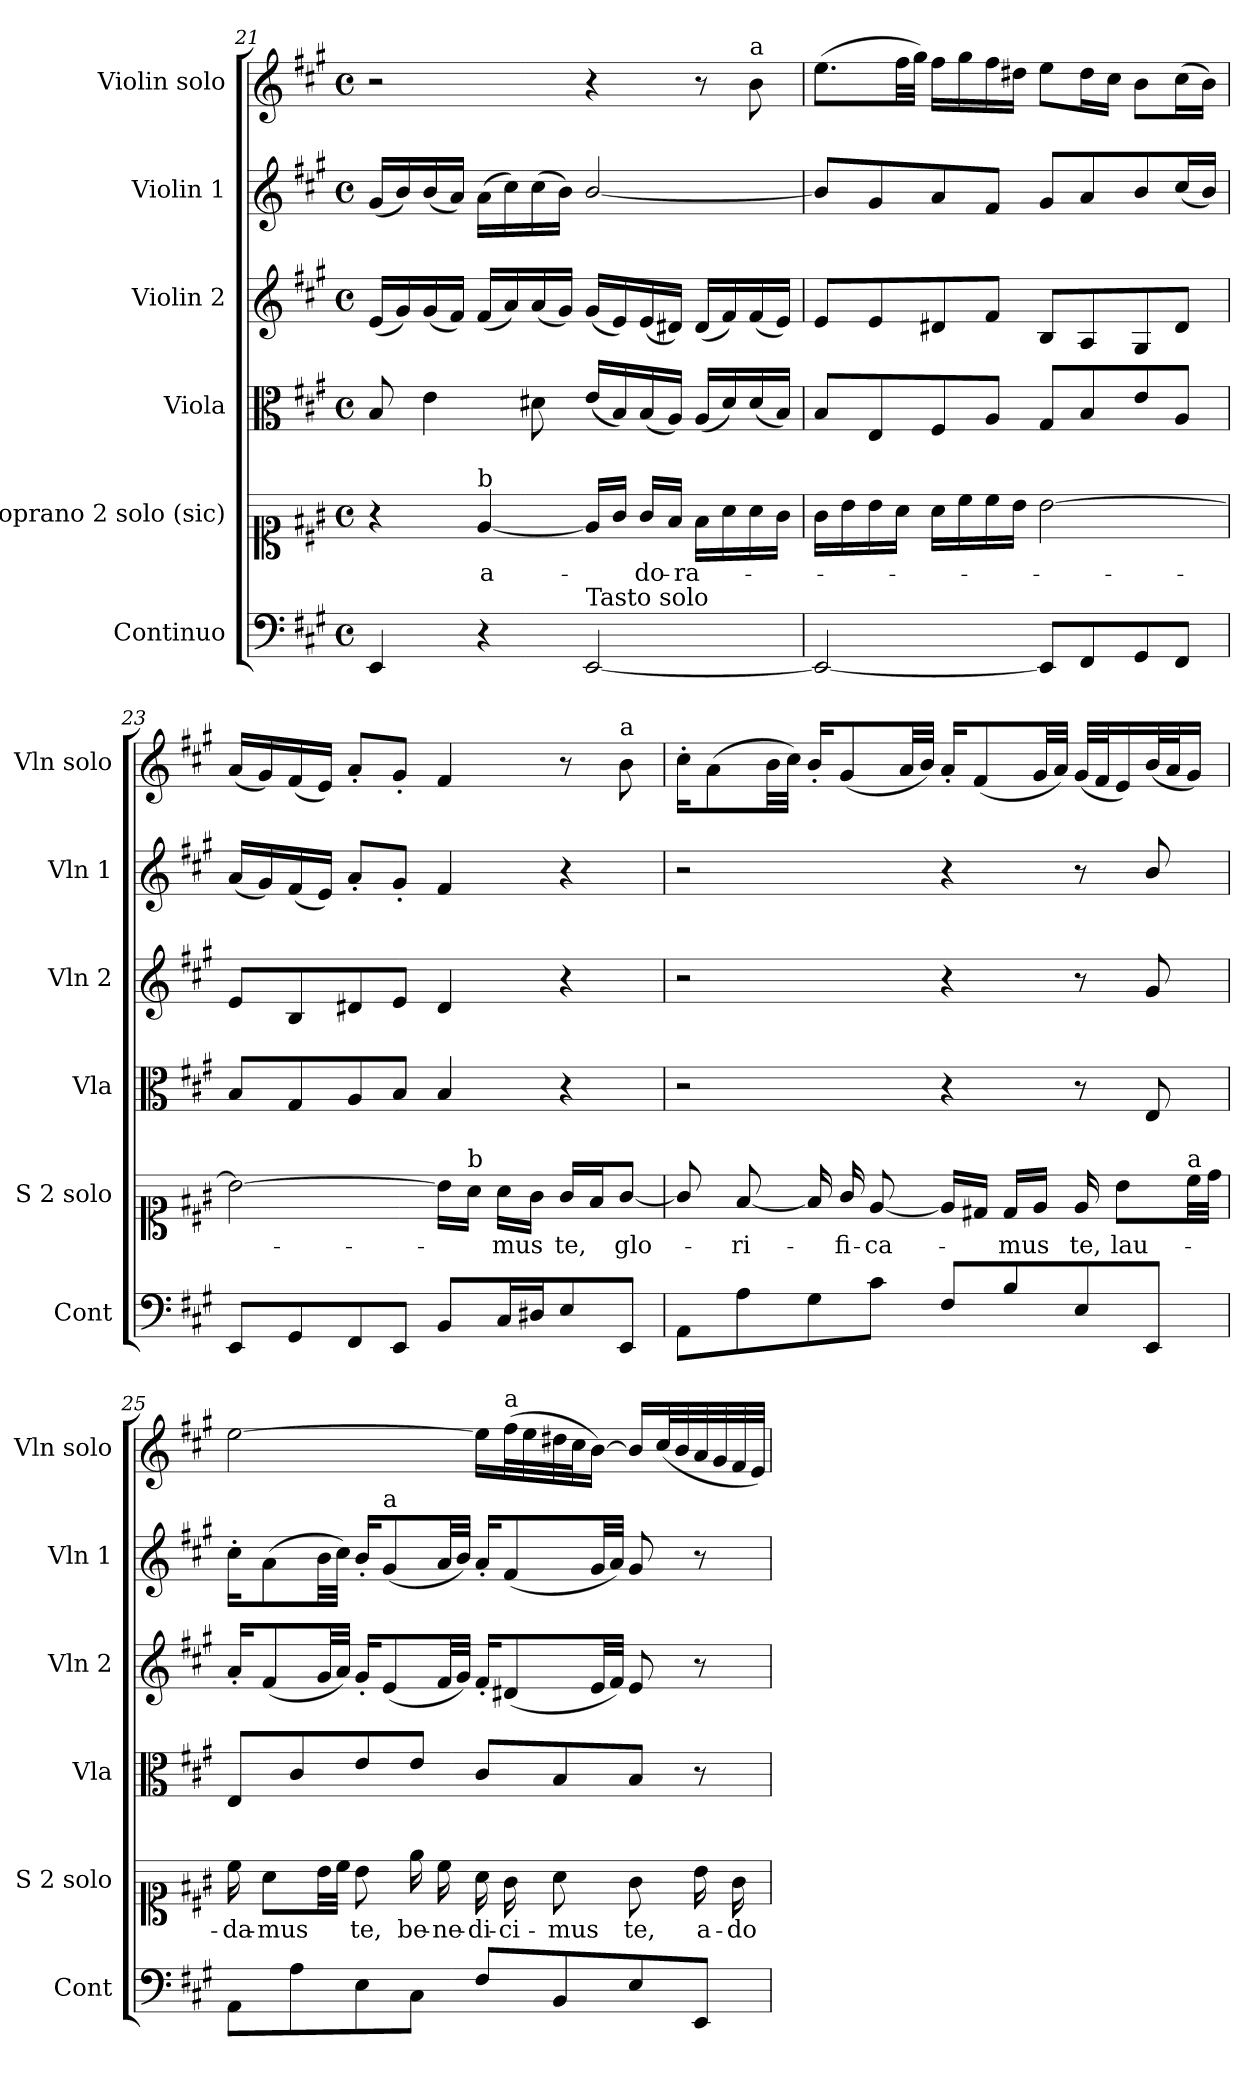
**kern	**kern	**text	**kern	**kern	**kern	**kern
*part6	*part5	*part5	*part4	*part3	*part2	*part1
*staff6	*staff5	*staff5	*staff4	*staff3	*staff2	*staff1
*I"Continuo	*I"Soprano 2 solo (sic)	*	*I"Viola	*I"Violin 2	*I"Violin 1	*I"Violin solo
*I'Cont	*I'S 2 solo	*	*I'Vla	*I'Vln 2	*I'Vln 1	*I'Vln solo
*clefF4	*clefC1	*	*clefC3	*clefG2	*clefG2	*clefG2
*k[f#c#g#]	*k[f#c#g#]	*	*k[f#c#g#]	*k[f#c#g#]	*k[f#c#g#]	*k[f#c#g#]
*M4/4	*M4/4	*	*M4/4	*M4/4	*M4/4	*M4/4
*met(c)	*met(c)	*	*met(c)	*met(c)	*met(c)	*met(c)
=21	=21	=21	=21	=21	=21	=21
4EE/	4r	.	8B/	(16e/LL	(16g#/LL	2r
.	.	.	.	16g#/)	16b/)	.
.	.	.	4e\	(16g#/	(16b/	.
.	.	.	.	16f#/JJ)	16a/JJ)	.
!	!LO:TX:a:t=b	!	!	!	!	!
!	!	!LO:LY:b	!	!	!	!
4r	[4e/	a-	.	(16f#/LL	(16a\LL	.
.	.	.	.	16a/)	16cc#\)	.
.	.	.	8d#X\	(16a/	(16cc#\	.
.	.	.	.	16g#/JJ)	16b\JJ)	.
!LO:TX:a:t=Tasto solo	!	!	!	!	!	!
[2EE/	16e/LL]	.	(16e/LL	(16g#/LL	[2b/	4r
.	16g#/JJ	.	16B/)	16e/)	.	.
!	!	!LO:LY:b	!	!	!	!
.	16g#/LL	-do-	(16B/	(16e/	.	.
.	16f#/JJ	.	16A/JJ)	16d#X/JJ)	.	.
!	!	!LO:LY:b	!	!	!	!
.	16f#\LL	-ra-	(16A/LL	(16d#/LL	.	8r
.	16a\	.	16d#/)	16f#/)	.	.
!	!	!	!	!	!	!LO:TX:a:t=a
.	16a\	.	(16d#/	(16f#/	.	8b\
.	16g#\JJ	.	16B/JJ)	16e/JJ)	.	.
=22	=22	=22	=22	=22	=22	=22
2EE/_	16g#\LL	.	8B/L	8e/L	8b/L]	(8.ee\L
.	16b\	.	.	.	.	.
.	16b\	.	8E/	8e/	8g#/	.
.	16a\JJ	.	.	.	.	32ff#\LL
.	.	.	.	.	.	32gg#\JJJ)
.	16a\LL	.	8F#/	8d#X/	8a/	16ff#\LL
.	16cc#\	.	.	.	.	16gg#\
.	16cc#\	.	8A/J	8f#/J	8f#/J	16ff#\
.	16b\JJ	.	.	.	.	16dd#X\JJ
8EE/L]	[2b\	.	8G#/L	8B/L	8g#/L	8ee\L
8FF#/	.	.	8B/	8A/	8a/	16dd#\L
.	.	.	.	.	.	16cc#\JJ
8GG#/	.	.	8e/	8G#/	8b/	8b\L
8FF#/J	.	.	8A/J	8d#/J	(16cc#/L	(16cc#\L
.	.	.	.	.	16b/JJ)	16b\JJ)
!!LO:LB:g=z
=23	=23	=23	=23	=23	=23	=23
8EE/L	2b\_	.	8B/L	8e/L	(16a/LL	(16a/LL
.	.	.	.	.	16g#/)	16g#/)
8GG#/	.	.	8G#/	8B/	(16f#/	(16f#/
.	.	.	.	.	16e/JJ)	16e/JJ)
8FF#/	.	.	8A/	8d#X/	8a'/L	8a'/L
8EE/J	.	.	8B/J	8e/J	8g#'/J	8g#'/J
8BB/L	16b\LL]	.	4B/	4d#/	4f#/	4f#/
!	!LO:TX:a:t=b	!	!	!	!	!
.	16a\JJ	.	.	.	.	.
!	!	!LO:LY:b	!	!	!	!
16C#/L	16a\LL	-mus	.	.	.	.
16D#X/J	16g#\JJ	.	.	.	.	.
!	!	!LO:LY:b	!	!	!	!
8E/	16g#/LL	te,	4r	4r	4r	8r
.	16f#/J	.	.	.	.	.
!	!	!	!	!	!	!LO:TX:a:t=a
!	!	!LO:LY:b	!	!	!	!
8EE/J	[8g#/J	glo-	.	.	.	8b\
=24	=24	=24	=24	=24	=24	=24
8AA\L	8g#/]	.	2r	2r	2r	16cc#'\KL
.	.	.	.	.	.	(8a\
!	!	!LO:LY:b	!	!	!	!
8A\	[8f#/	-ri-	.	.	.	.
.	.	.	.	.	.	32b\LL
.	.	.	.	.	.	32cc#\JJJ)
8G#\	16f#/]	.	.	.	.	16b'/KL
!	!	!LO:LY:b	!	!	!	!
.	16g#/	-fi-	.	.	.	(8g#/
!	!	!LO:LY:b	!	!	!	!
8c#\J	[8e/	-ca-	.	.	.	.
.	.	.	.	.	.	32a/LL
.	.	.	.	.	.	32b/JJJ)
8F#/L	16e/LL]	.	4r	4r	4r	16a'/KL
.	16d#X/JJ	.	.	.	.	(8f#/
!	!	!LO:LY:b	!	!	!	!
8B/	16d#/LL	-mus	.	.	.	.
.	16e/JJ	.	.	.	.	32g#/LL
.	.	.	.	.	.	32a/JJJ)
!	!	!LO:LY:b	!	!	!	!
8E/	16e/	te,	8r	8r	8r	(32g#/LLL
.	.	.	.	.	.	32f#/J
!	!	!LO:LY:b	!	!	!	!
.	8b\L	lau-	.	.	.	16e/)
8EE/J	.	.	8E/	8g#/	8b/	(32b/L
.	.	.	.	.	.	32a/J
!	!LO:TX:a:t=a	!	!	!	!	!
.	32cc#\LL	.	.	.	.	16g#/JJ)
.	32dd\JJJ	.	.	.	.	.
=25	=25	=25	=25	=25	=25	=25
!	!	!LO:LY:b	!	!	!	!
8AA\L	16cc#\	-da-	8E/L	16a'/KL	16cc#'\KL	[2ee\
!	!	!LO:LY:b	!	!	!	!
.	8a\L	-mus	.	(8f#/	(8a\	.
8A\	.	.	8c#/	.	.	.
.	32b\LL	.	.	32g#/LL	32b\LL	.
.	32cc#\JJJ	.	.	32a/JJJ)	32cc#\JJJ)	.
!	!	!LO:LY:b	!	!	!	!
8E\	8b\	te,	8e/	16g#'/KL	16b'/KL	.
!	!	!	!	!	!LO:TX:a:t=a	!
.	.	.	.	(8e/	(8g#/	.
!	!	!LO:LY:b	!	!	!	!
8C#\J	16ee\	be-	8e/J	.	.	.
!	!	!LO:LY:b	!	!	!	!
.	16cc#\	-ne-	.	32f#/LL	32a/LL	.
.	.	.	.	32g#/JJJ)	32b/JJJ)	.
!	!	!LO:LY:b	!	!	!	!
8F#/L	16a\	-di-	8c#/L	16f#'/KL	16a'/KL	16ee\LL]
!	!	!	!	!	!	!LO:TX:a:t=a
!	!	!LO:LY:b	!	!	!	!
.	16g#\	-ci-	.	(8d#X/	(8f#/	(32ff#\L
.	.	.	.	.	.	32ee\
!	!	!LO:LY:b	!	!	!	!
8BB/	8a\	-mus	8B/	.	.	32dd#X\
.	.	.	.	.	.	32cc#\J
.	.	.	.	32e/LL	32g#/LL	[16b\JJ)
.	.	.	.	32f#/JJJ)	32a/JJJ)	.
!	!	!LO:LY:b	!	!	!	!
8E/	8g#\	te,	8B/J	8e/	8g#/	16b/LL]
.	.	.	.	.	.	(32cc#/L
.	.	.	.	.	.	32b/
!	!	!LO:LY:b	!	!	!	!
8EE/J	16b\	a-	8r	8r	8r	32a/
.	.	.	.	.	.	32g#/
!	!	!LO:LY:b	!	!	!	!
.	16g#\	-do-	.	.	.	32f#/
.	.	.	.	.	.	32e/JJJ)
=	=	=	=	=	=	=
*-	*-	*-	*-	*-	*-	*-
